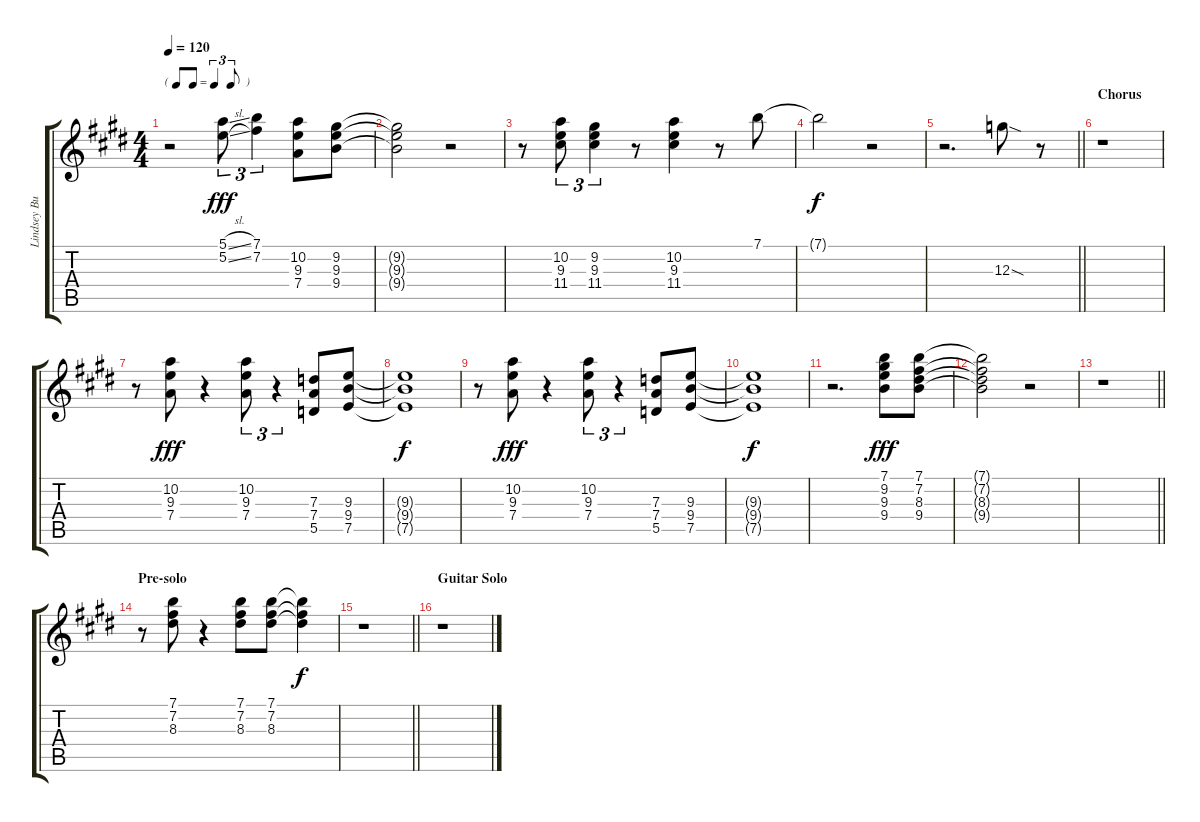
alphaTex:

\track ("Lindsey Buckingham (Rhythm)" "Lindsey Bu") {instrument electricguitarclean}
\staff {score tabs}
\tuning (E4 B3 G3 D3 A2 E2) {hide}
\ts (4 4)
\tf triplet8th
\tempo 120
\clef g2
\ks e
r.2{dy f} (5.1{sl} 5.2{sl}).8{tu (3 2) dy fff} (7.1 7.2).4{tu (3 2)} (10.2 9.3 7.4).8 (9.2 9.3 9.4).8 |
(9.2{t} 9.3{t} 9.4{t}).2 r.2 |
r.8 (10.2 9.3 11.4).8{tu (3 2)} (9.2 9.3 11.4).4{tu (3 2)} r.8 (10.2 9.3 11.4).4 r.8 7.1.8 |
7.1{t}.2{dy f} r.2 |
\barLineRight lightlight
r.2{d} 12.3{sod}.8 r.8 |
\section ("" "Chorus")
r.1 |
r.8 (10.2 9.3 7.4).8{dy fff} r.4 (10.2 9.3 7.4).8{tu (3 2)} r.4{tu (3 2)} (7.3 7.4 5.5).8 (9.3 9.4 7.5).8 |
(9.3{t} 9.4{t} 7.5{t}).1{dy f} |
r.8 (10.2 9.3 7.4).8{dy fff} r.4 (10.2 9.3 7.4).8{tu (3 2)} r.4{tu (3 2)} (7.3 7.4 5.5).8 (9.3 9.4 7.5).8 |
(9.3{t} 9.4{t} 7.5{t}).1{dy f} |
r.2{d} (7.1 9.2 9.3 9.4).8{dy fff} (7.1 7.2 8.3 9.4).8 |
(7.1{t} 7.2{t} 8.3{t} 9.4{t}).2 r.2 |
\barLineRight lightlight
r.1 |
\section ("" "Pre-solo")
r.8 (7.1 7.2 8.3).8 r.4 (7.1 7.2 8.3).8 (7.1 7.2 8.3).8 (7.1{t} 7.2{t} 8.3{t}).4{dy f} |
\barLineRight lightlight
r.1 |
\section ("" "Guitar Solo")
r.1
